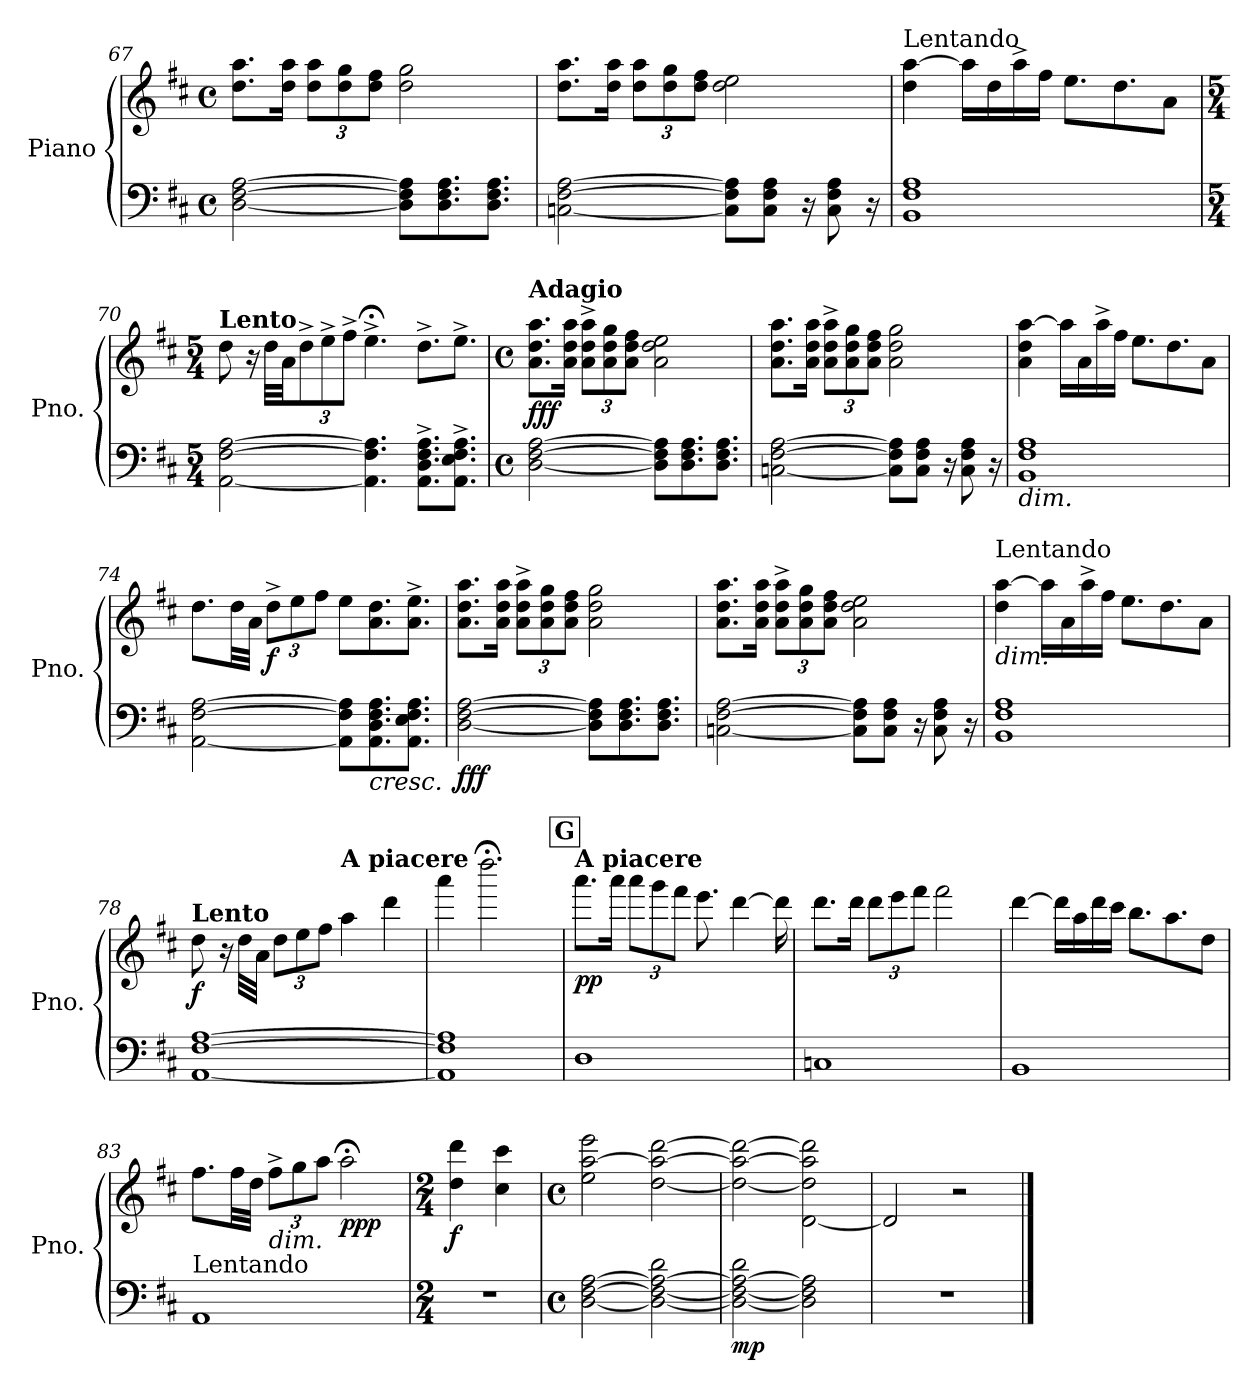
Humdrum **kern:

**kern	**kern	**dynam
*part1	*part1	*part1
*staff2	*staff1	*staff1/2
*I"Piano	*	*
*I'Pno.	*	*
!!LO:LB:g=z
*clefF4	*clefG2	*
*k[f#c#]	*k[f#c#]	*
*M4/4	*M4/4	*
*met(c)	*met(c)	*
=67	=67	=67
[2D\ [2F#\ [2A\	8.dd\ 8.aa\L	.
.	16dd\ 16aa\Jk	.
*	*Xbrackettup	*
.	12dd\ 12aa\L	.
.	12dd\ 12gg\	.
.	12dd\ 12ff#\J	.
8D\] 8F#\] 8A\]L	2dd\ 2gg\	.
8.D\ 8.F#\ 8.A\	.	.
8.D\ 8.F#\ 8.A\J	.	.
=68	=68	=68
[2Cn\ [2F#\ [2A\	8.dd\ 8.aa\L	.
.	16dd\ 16aa\Jk	.
.	12dd\ 12aa\L	.
.	12dd\ 12gg\	.
.	12dd\ 12ff#\J	.
8C\] 8F#\] 8A\]L	2dd\ 2ee\	.
8C\ 8F#\ 8A\J	.	.
16r	.	.
8C\ 8F#\ 8A\	.	.
16r	.	.
=69	=69	=69
!	!LO:TX:a:t=Lentando	!
1BB 1F# 1A	4dd\ [4aa\	.
.	16aa\LL]	.
.	16dd\	.
.	16aa^\	.
.	16ff#\JJ	.
.	8.ee\L	.
.	8.dd\	.
.	8a\J	.
!!LO:LB:g=z
=70	=70	=70
*M5/4	*M5/4	*
!	!LO:TX:a:B:t=Lento	!
[2AA\ [2F#\ [2A\	8dd\	.
.	16r	.
.	32dd\LLL	.
.	32a\JJ	.
.	12dd^\	.
.	12ee^\	.
.	12ff#^\J	.
4.AA\] 4.F#\] 4.A\]	4.ee;<^\	.
8.AA\^ 8.D\^ 8.F#\^ 8.A\^L	8.dd^\L	.
8.AA\^ 8.E\^ 8.F#\^ 8.A\^J	8.ee^\J	.
=71	=71	=71
!!LO:REH:place=s1:a:B:fs=14:t=F
*M4/4	*M4/4	*
*met(c)	*met(c)	*
!	!LO:TX:a:B:t=Adagio	!
!	!	!LO:DY:b
[2D\ [2F#\ [2A\	8.a\ 8.dd\ 8.aa\L	fff
.	16a\ 16dd\ 16aa\Jk	.
.	12a\^ 12dd\^ 12aa\^L	.
.	12a\ 12dd\ 12gg\	.
.	12a\ 12dd\ 12ff#\J	.
8D\] 8F#\] 8A\]L	2a\ 2dd\ 2ee\	.
8.D\ 8.F#\ 8.A\	.	.
8.D\ 8.F#\ 8.A\J	.	.
=72	=72	=72
[2Cn\ [2F#\ [2A\	8.a\ 8.dd\ 8.aa\L	.
.	16a\ 16dd\ 16aa\Jk	.
.	12a\^ 12dd\^ 12aa\^L	.
.	12a\ 12dd\ 12gg\	.
.	12a\ 12dd\ 12ff#\J	.
8C\] 8F#\] 8A\]L	2a\ 2dd\ 2gg\	.
8C\ 8F#\ 8A\J	.	.
16r	.	.
8C\ 8F#\ 8A\	.	.
16r	.	.
!!LO:LB:g=z
=73	=73	=73
!LO:TX:b:i:t=dim.	!	!
1BB 1F# 1A	4a\ 4dd\ [4aa\	.
.	16aa\LL]	.
.	16a\	.
.	16aa^\	.
.	16ff#\JJ	.
.	8.ee\L	.
.	8.dd\	.
.	8a\J	.
=74	=74	=74
[2AA\ [2F#\ [2A\	8.dd\L	.
.	32dd\LL	.
.	32a\JJJ	.
!	!	!LO:DY:b
.	12dd^\L	f
.	12ee\	.
.	12ff#\J	.
8AA\] 8F#\] 8A\]L	8ee\L	.
!LO:TX:b:i:t=cresc.	!	!
8.AA\ 8.D\ 8.F#\ 8.A\	8.a\ 8.dd\	.
8.AA\ 8.E\ 8.F#\ 8.A\J	8.a\^ 8.ee\^J	.
=75	=75	=75
!	!	!LO:DY:b=2
[2D\ [2F#\ [2A\	8.a\ 8.dd\ 8.aa\L	fff
.	16a\ 16dd\ 16aa\Jk	.
.	12a\^ 12dd\^ 12aa\^L	.
.	12a\ 12dd\ 12gg\	.
.	12a\ 12dd\ 12ff#\J	.
8D\] 8F#\] 8A\]L	2a\ 2dd\ 2gg\	.
8.D\ 8.F#\ 8.A\	.	.
8.D\ 8.F#\ 8.A\J	.	.
=76	=76	=76
[2Cn\ [2F#\ [2A\	8.a\ 8.dd\ 8.aa\L	.
.	16a\ 16dd\ 16aa\Jk	.
.	12a\^ 12dd\^ 12aa\^L	.
.	12a\ 12dd\ 12gg\	.
.	12a\ 12dd\ 12ff#\J	.
8C\] 8F#\] 8A\]L	2a\ 2dd\ 2ee\	.
8C\ 8F#\ 8A\J	.	.
16r	.	.
8C\ 8F#\ 8A\	.	.
16r	.	.
!!LO:PB:g=z
=77	=77	=77
!	!LO:TX:a:t=Lentando	!
!	!LO:TX:b:i:t=dim.	!
1BB 1F# 1A	4dd\ [4aa\	.
.	16aa\LL]	.
.	16a\	.
.	16aa^\	.
.	16ff#\JJ	.
.	8.ee\L	.
.	8.dd\	.
.	8a\J	.
=78	=78	=78
!	!LO:TX:a:B:t=Lento	!
!	!	!LO:DY:b
[1AA [1F# [1A	8dd\	f
.	16r	.
.	32dd\LLL	.
.	32a\JJJ	.
.	12dd\L	.
.	12ee\	.
.	12ff#\J	.
!	!LO:TX:a:B:t=A piacere	!
.	4aa\	.
.	4ddd\	.
=79	=79	=79
1AA] 1F#] 1A]	4aaa\	.
.	2.dddd;<\	.
!!LO:REH:place=s1:a:B:fs=14:t=G
=80	=80	=80
!	!LO:TX:a:B:t=A piacere	!
!	!	!LO:DY:b
1D	8.aaa\L	pp
.	16aaa\Jk	.
.	12aaa\L	.
.	12ggg\	.
.	12fff#\J	.
.	8.eee\	.
.	[4ddd\	.
.	16ddd\]	.
=81	=81	=81
1Cn	8.ddd\L	.
.	16ddd\Jk	.
.	12ddd\L	.
.	12eee\	.
.	12fff#\J	.
.	2fff#\	.
!!LO:LB:g=z
=82	=82	=82
1BB	[4ddd\	.
.	16ddd\LL]	.
.	16aa\	.
.	16ddd\	.
.	16ccc#\JJ	.
.	8.bb\L	.
.	8.aa\	.
.	8dd\J	.
=83	=83	=83
!LO:TX:a:t=Lentando	!	!
1AA	8.ff#\L	.
.	32ff#\LL	.
.	32dd\JJJ	.
!	!LO:TX:b:i:t=dim.	!
.	12ff#^\L	.
.	12gg\	.
.	12aa\J	.
!	!	!LO:DY:b
.	2aa;<\	ppp
=84	=84	=84
*M2/4	*M2/4	*
!	!	!LO:DY:b
2r	4dd\ 4ddd\	f
.	4cc#\ 4ccc#\	.
=85	=85	=85
*M4/4	*M4/4	*
*met(c)	*met(c)	*
[2D\ [2F#\ [2A\	2ee\ [2aa\ 2eee\	.
2D\_ 2F#\_ 2A\_ 2d\	[2dd\ 2aa\_ [2ddd\	.
=86	=86	=86
!	!	!LO:DY:b=2
2D\_ 2F#\_ 2A\_ 2d\	2dd\_ 2aa\_ 2ddd\_	mp
2D\] 2F#\] 2A\]	[2d\ 2dd\] 2aa\] 2ddd\]	.
=87	=87	=87
1r	2d/]	.
.	2r	.
==	==	==
*-	*-	*-
